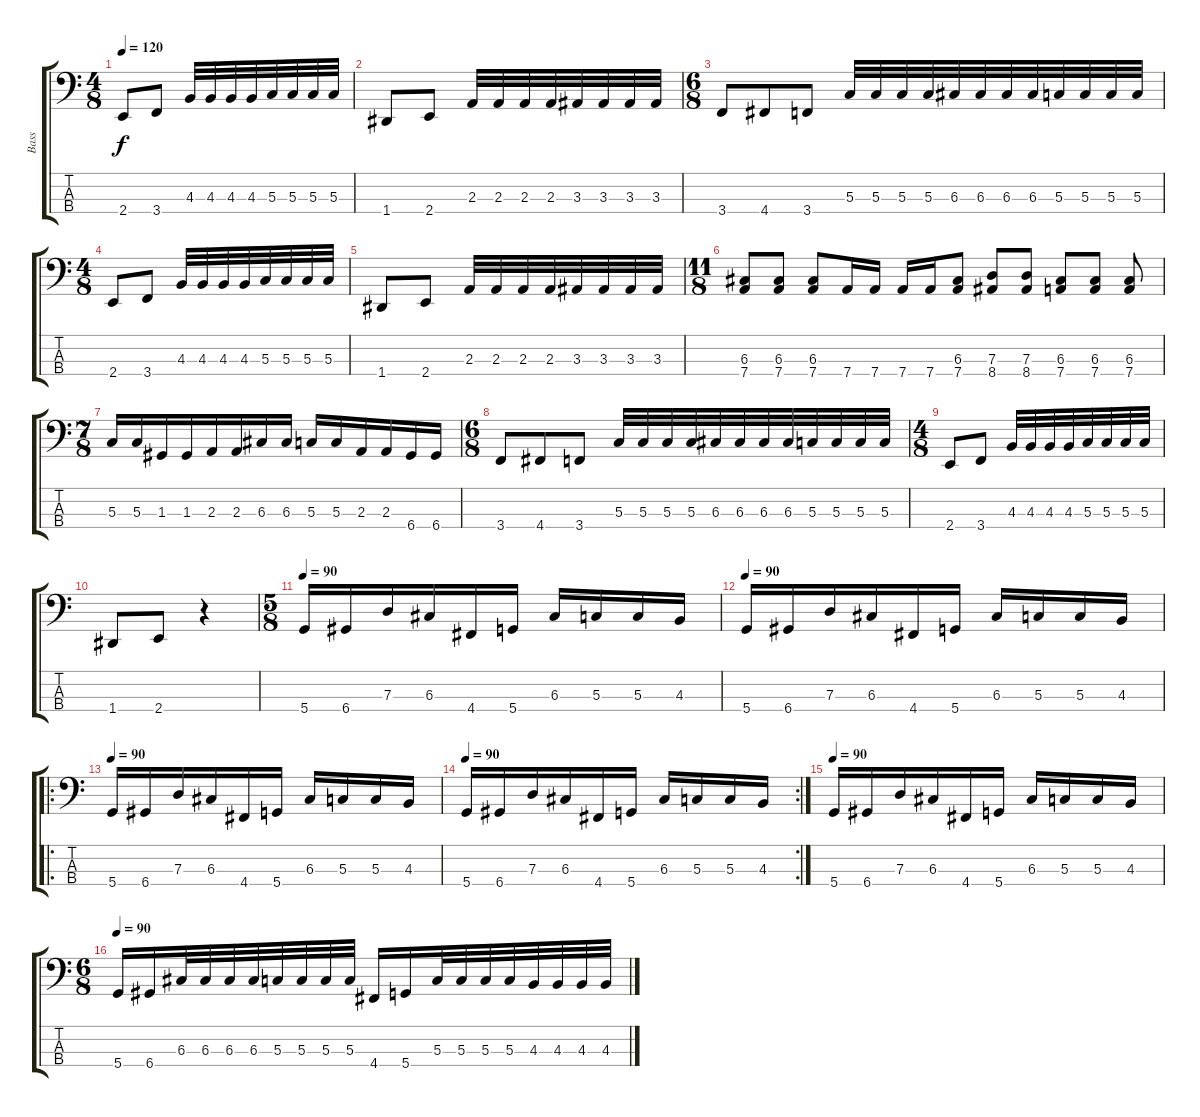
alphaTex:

\track ("Bass" "Bass") {instrument electricbassfinger}
\staff {score tabs}
\tuning (F2 C2 G1 D1) {hide}
\ts (4 8)
\tempo 120
\clef f4
\ks c
2.4.8{dy f} 3.4.8 4.3.32 4.3.32 4.3.32 4.3.32 5.3.32 5.3.32 5.3.32 5.3.32 |
1.4.8 2.4.8 2.3.32 2.3.32 2.3.32 2.3.32 3.3.32 3.3.32 3.3.32 3.3.32 |
\ts (6 8)
3.4.8 4.4.8 3.4.8 5.3.32 5.3.32 5.3.32 5.3.32 6.3.32 6.3.32 6.3.32 6.3.32 5.3.32 5.3.32 5.3.32 5.3.32 |
\ts (4 8)
2.4.8 3.4.8 4.3.32 4.3.32 4.3.32 4.3.32 5.3.32 5.3.32 5.3.32 5.3.32 |
1.4.8 2.4.8 2.3.32 2.3.32 2.3.32 2.3.32 3.3.32 3.3.32 3.3.32 3.3.32 |
\ts (11 8)
(6.3 7.4).8 (6.3 7.4).8 (6.3 7.4).8 7.4.16 7.4.16 7.4.16 7.4.16 (6.3 7.4).8 (7.3 8.4).8 (7.3 8.4).8 (6.3 7.4).8 (6.3 7.4).8 (6.3 7.4).8 |
\ts (7 8)
5.3.16 5.3.16 1.3.16 1.3.16 2.3.16 2.3.16 6.3.16 6.3.16 5.3.16 5.3.16 2.3.16 2.3.16 6.4.16 6.4.16 |
\ts (6 8)
3.4.8 4.4.8 3.4.8 5.3.32 5.3.32 5.3.32 5.3.32 6.3.32 6.3.32 6.3.32 6.3.32 5.3.32 5.3.32 5.3.32 5.3.32 |
\ts (4 8)
2.4.8 3.4.8 4.3.32 4.3.32 4.3.32 4.3.32 5.3.32 5.3.32 5.3.32 5.3.32 |
1.4.8 2.4.8 r.4 |
\ts (5 8)
\tempo 90
5.4.16 6.4.16 7.3.16 6.3.16 4.4.16 5.4.16 6.3.16 5.3.16 5.3.16 4.3.16 |
\tempo 90
5.4.16 6.4.16 7.3.16 6.3.16 4.4.16 5.4.16 6.3.16 5.3.16 5.3.16 4.3.16 |
\ro
\tempo 90
5.4.16 6.4.16 7.3.16 6.3.16 4.4.16 5.4.16 6.3.16 5.3.16 5.3.16 4.3.16 |
\rc 2
\tempo 90
5.4.16 6.4.16 7.3.16 6.3.16 4.4.16 5.4.16 6.3.16 5.3.16 5.3.16 4.3.16 |
\tempo 90
5.4.16 6.4.16 7.3.16 6.3.16 4.4.16 5.4.16 6.3.16 5.3.16 5.3.16 4.3.16 |
\ts (6 8)
\tempo 90
5.4.16 6.4.16 6.3.32 6.3.32 6.3.32 6.3.32 5.3.32 5.3.32 5.3.32 5.3.32 4.4.16 5.4.16 5.3.32 5.3.32 5.3.32 5.3.32 4.3.32 4.3.32 4.3.32 4.3.32
